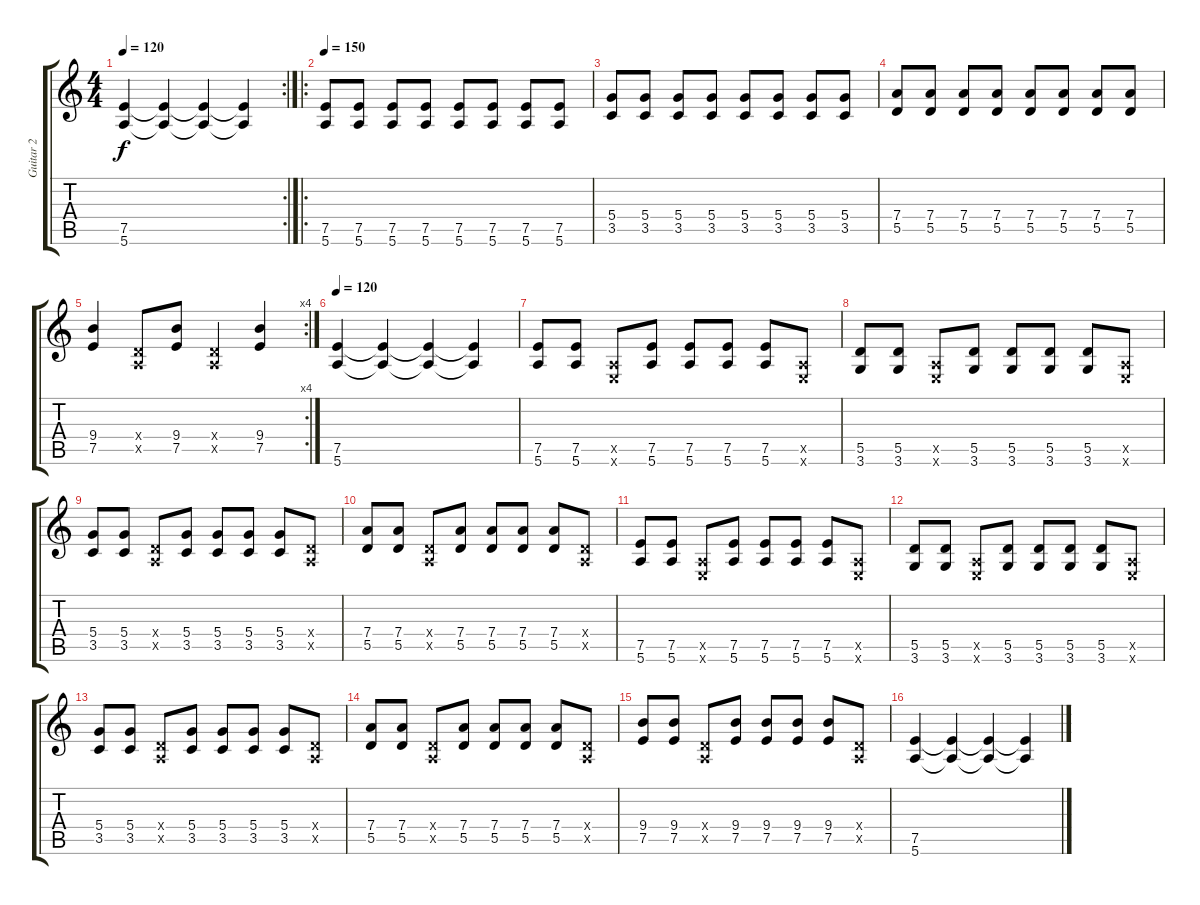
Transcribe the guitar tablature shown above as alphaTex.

\track ("Guitar 2" "Guitar 2") {instrument distortionguitar}
\staff {score tabs}
\tuning (E4 B3 G3 D3 A2 E2) {hide}
\rc 2
\ts (4 4)
\tempo 120
\clef g2
\ks c
(7.5 5.6).4{dy f} (7.5{t} 5.6{t}).4 (7.5{t} 5.6{t}).4 (7.5{t} 5.6{t}).4 |
\ro
\tempo 150
(7.5 5.6).8{instrument electricguitarmuted} (7.5 5.6).8 (7.5 5.6).8 (7.5 5.6).8 (7.5 5.6).8 (7.5 5.6).8 (7.5 5.6).8 (7.5 5.6).8 |
(5.4 3.5).8 (5.4 3.5).8 (5.4 3.5).8 (5.4 3.5).8 (5.4 3.5).8 (5.4 3.5).8 (5.4 3.5).8 (5.4 3.5).8 |
(7.4 5.5).8 (7.4 5.5).8 (7.4 5.5).8 (7.4 5.5).8 (7.4 5.5).8 (7.4 5.5).8 (7.4 5.5).8 (7.4 5.5).8 |
\rc 4
(9.4 7.5).4 (0.4{x} 0.5{x}).8 (9.4 7.5).8 (0.4{x} 0.5{x}).4 (9.4 7.5).4 |
\tempo 120
(7.5 5.6).4 (7.5{t} 5.6{t}).4 (7.5{t} 5.6{t}).4 (7.5{t} 5.6{t}).4 |
(7.5 5.6).8{instrument electricguitarmuted} (7.5 5.6).8 (0.5{x} 0.6{x}).8 (7.5 5.6).8 (7.5 5.6).8 (7.5 5.6).8 (7.5 5.6).8 (0.5{x} 0.6{x}).8 |
(5.5 3.6).8 (5.5 3.6).8 (0.5{x} 0.6{x}).8 (5.5 3.6).8 (5.5 3.6).8 (5.5 3.6).8 (5.5 3.6).8 (0.5{x} 0.6{x}).8 |
(5.4 3.5).8 (5.4 3.5).8 (0.4{x} 0.5{x}).8 (5.4 3.5).8 (5.4 3.5).8 (5.4 3.5).8 (5.4 3.5).8 (0.4{x} 0.5{x}).8 |
(7.4 5.5).8 (7.4 5.5).8 (0.4{x} 0.5{x}).8 (7.4 5.5).8 (7.4 5.5).8 (7.4 5.5).8 (7.4 5.5).8 (0.4{x} 0.5{x}).8 |
(7.5 5.6).8 (7.5 5.6).8 (0.5{x} 0.6{x}).8 (7.5 5.6).8 (7.5 5.6).8 (7.5 5.6).8 (7.5 5.6).8 (0.5{x} 0.6{x}).8 |
(5.5 3.6).8 (5.5 3.6).8 (0.5{x} 0.6{x}).8 (5.5 3.6).8 (5.5 3.6).8 (5.5 3.6).8 (5.5 3.6).8 (0.5{x} 0.6{x}).8 |
(5.4 3.5).8 (5.4 3.5).8 (0.4{x} 0.5{x}).8 (5.4 3.5).8 (5.4 3.5).8 (5.4 3.5).8 (5.4 3.5).8 (0.4{x} 0.5{x}).8 |
(7.4 5.5).8 (7.4 5.5).8 (0.4{x} 0.5{x}).8 (7.4 5.5).8 (7.4 5.5).8 (7.4 5.5).8 (7.4 5.5).8 (0.4{x} 0.5{x}).8 |
(9.4 7.5).8 (9.4 7.5).8 (0.4{x} 0.5{x}).8 (9.4 7.5).8 (9.4 7.5).8 (9.4 7.5).8 (9.4 7.5).8 (0.4{x} 0.5{x}).8 |
(7.5 5.6).4 (7.5{t} 5.6{t}).4 (7.5{t} 5.6{t}).4 (7.5{t} 5.6{t}).4
